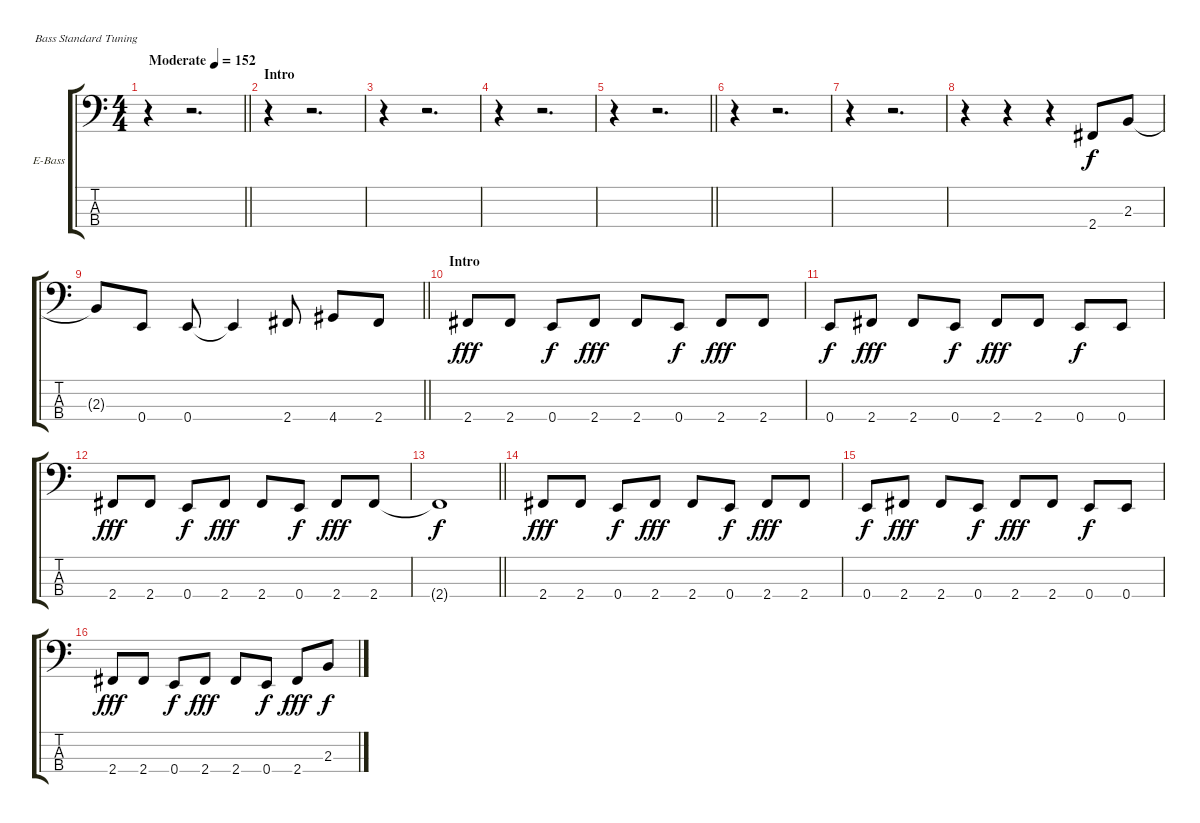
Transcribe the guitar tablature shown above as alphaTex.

\bracketExtendMode groupsimilarinstruments
\firstSystemTrackNameOrientation horizontal
\otherSystemsTrackNameOrientation horizontal
\track ("Bass" "E-Bass") {instrument electricbasspick}
\staff {score tabs}
\tuning (G2 D2 A1 E1)
\ts (4 4)
\beaming (8 2 2 2 2)
\tempo (152 "Moderate")
\clef f4
\barLineRight lightlight
\ks c
r.4{dy f instrument electricbasspick} r.2{d} |
\section ("" "Intro")
r.4 r.2{d} |
r.4 r.2{d} |
r.4 r.2{d} |
\barLineRight lightlight
r.4 r.2{d} |
r.4 r.2{d} |
r.4 r.2{d} |
r.4 r.4 r.4 2.4.8 2.3.8 |
\barLineRight lightlight
2.3{t}.8 0.4.8 0.4.8 0.4{t}.4 2.4.8 4.4.8 2.4.8 |
\section ("" "Intro")
2.4.8{dy fff} 2.4.8 0.4.8{dy f} 2.4.8{dy fff} 2.4.8 0.4.8{dy f} 2.4.8{dy fff} 2.4.8 |
0.4.8{dy f} 2.4.8{dy fff} 2.4.8 0.4.8{dy f} 2.4.8{dy fff} 2.4.8 0.4.8{dy f} 0.4.8 |
2.4.8{dy fff} 2.4.8 0.4.8{dy f} 2.4.8{dy fff} 2.4.8 0.4.8{dy f} 2.4.8{dy fff} 2.4.8 |
\barLineRight lightlight
2.4{t}.1{dy f} |
2.4.8{dy fff} 2.4.8 0.4.8{dy f} 2.4.8{dy fff} 2.4.8 0.4.8{dy f} 2.4.8{dy fff} 2.4.8 |
0.4.8{dy f} 2.4.8{dy fff} 2.4.8 0.4.8{dy f} 2.4.8{dy fff} 2.4.8 0.4.8{dy f} 0.4.8 |
2.4.8{dy fff} 2.4.8 0.4.8{dy f} 2.4.8{dy fff} 2.4.8 0.4.8{dy f} 2.4.8{dy fff} 2.3.8{dy f}
